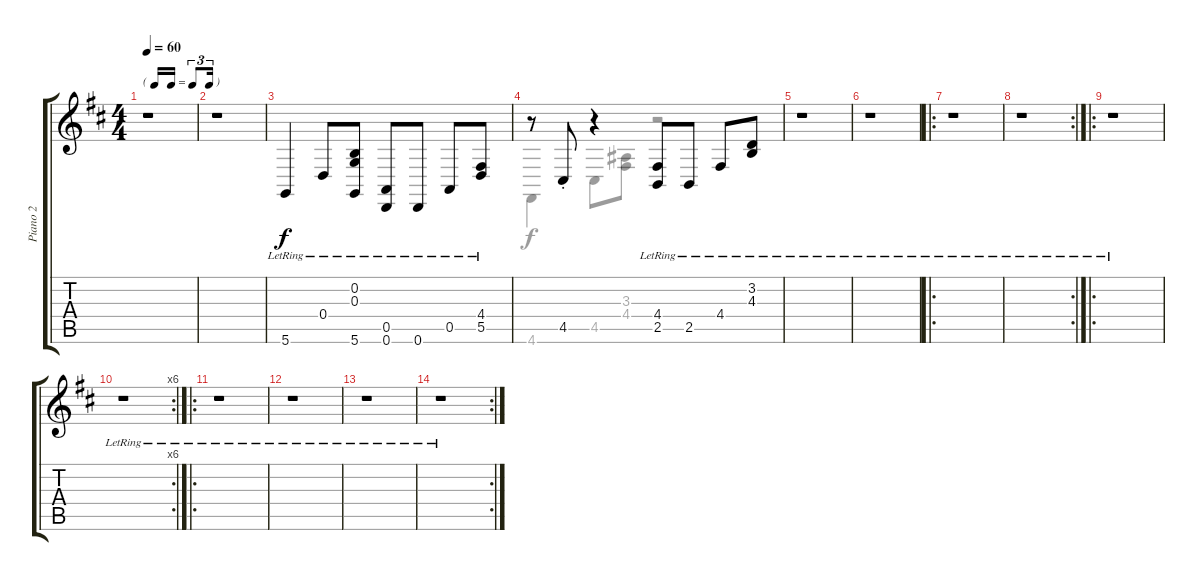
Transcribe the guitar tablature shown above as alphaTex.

\track ("Piano 2" "Piano 2") {instrument acousticgrandpiano}
\staff {score tabs}
\tuning (E4 B3 G3 D3 A2 D2) {hide}
\voice
\ts (4 4)
\tf triplet16th
\tempo 60
\clef g2
\ks d
r.1{dy f} |
r.1 |
5.6{lr}.4 0.4{lr}.8 (0.2{lr} 0.3{lr} 5.6{lr}).8 (0.5{lr} 0.6{lr}).8 0.6{lr}.8 0.5{lr}.8 (4.4{lr} 5.5{lr}).8 |
r.8 4.5{st}.8 r.4 (4.4{lr} 2.5{lr}).8 2.5{lr}.8 4.4{lr}.8 (3.2{lr} 4.3{lr}).8 |
r.1 |
r.1 |
\ro
r.1 |
\rc 2
r.1 |
\ro
r.1 |
\rc 6
r.1 |
\ro
r.1 |
r.1 |
r.1 |
\rc 2
r.1
\voice
\clef g2
\ottava regular
\simile none
\ks d
|
|
|
4.6.4 4.5.8 (3.3 4.4).8 r.2 |
|
|
|
|
|
|
|
|
|
